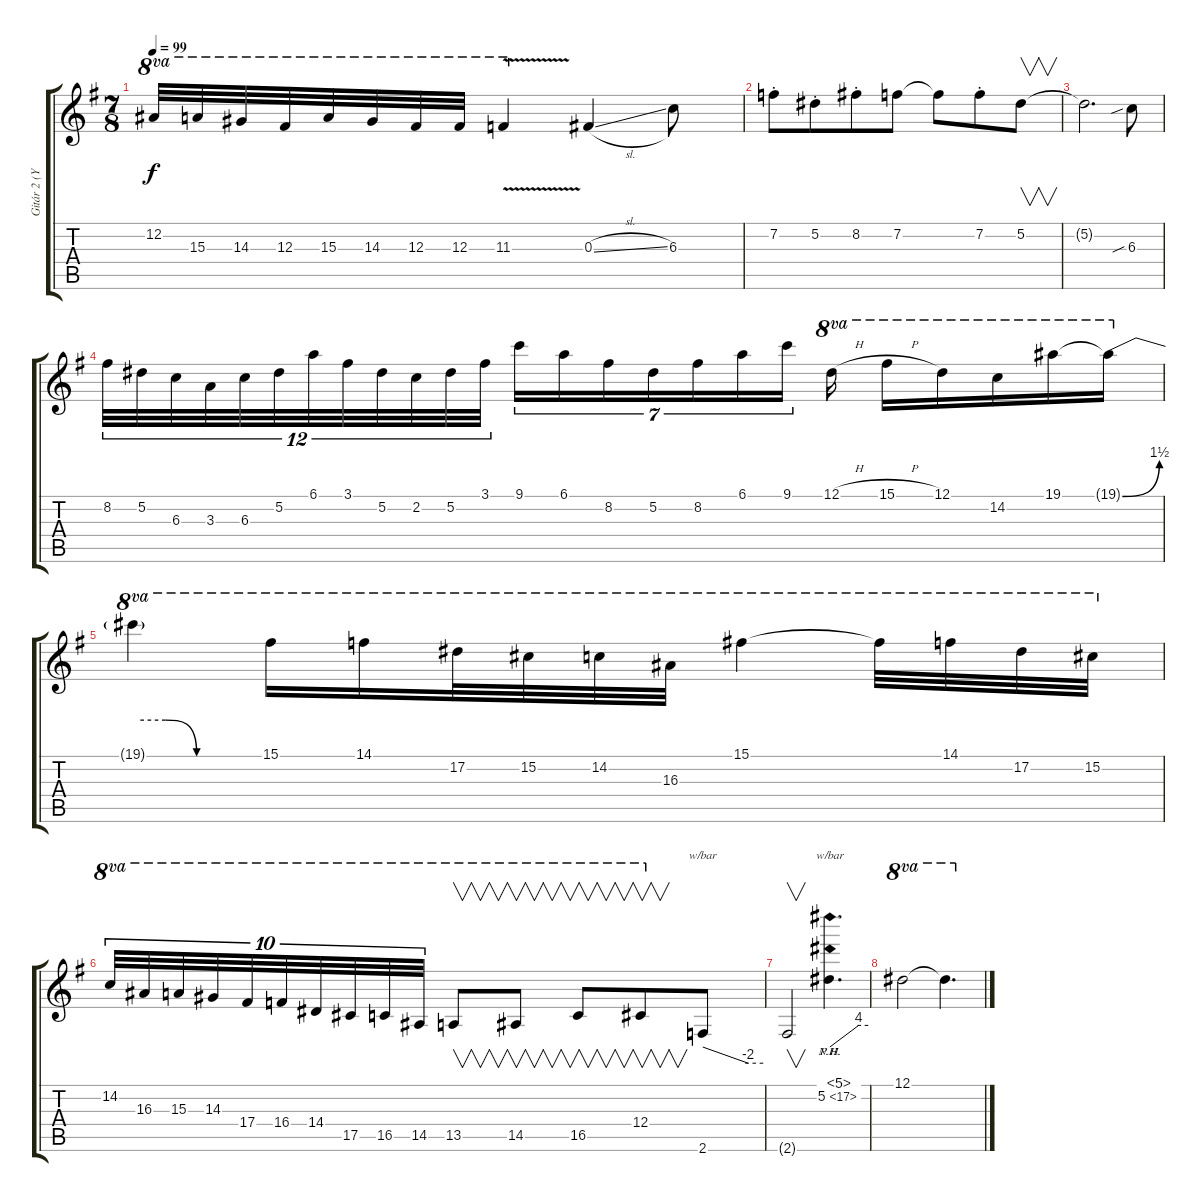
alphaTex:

\track ("Gitár 2 (Yngwie Malmsteen)" "Gitár 2 (Y") {instrument distortionguitar}
\staff {score tabs}
\tuning (Eb4 Bb3 Gb3 Db3 Ab2 Eb2) {hide}
\ts (7 8)
\tempo 99
\clef g2
\ks g
12.2.32{ot 8va dy f} 15.3.32{ot 8va} 14.3.32{ot 8va} 12.3.32{ot 8va beam merge} 15.3.32{ot 8va} 14.3.32{ot 8va} 12.3.32{ot 8va} 12.3.32{ot 8va} 11.3{v}.4{ot 8va} 0.3{sl}.4 6.3.8 |
7.2{st}.8 5.2{st}.8 8.2{st}.8{beam merge} 7.2.8{beam split} 7.2{t}.8{beam merge} 7.2{st}.8 5.2.8{v} |
5.2{t}.2{d} 6.3{sib}.8 |
8.2.32{tu (12 8)} 5.2.32{tu (12 8)} 6.3.32{tu (12 8)} 3.3.32{tu (12 8)} 6.3.32{tu (12 8)} 5.2.32{tu (12 8) beam merge} 6.1.32{tu (12 8)} 3.1.32{tu (12 8)} 5.2.32{tu (12 8)} 2.2.32{tu (12 8)} 5.2.32{tu (12 8)} 3.1.32{tu (12 8)} 9.1.16{tu (7 4)} 6.1.16{tu (7 4)} 8.2.16{tu (7 4)} 5.2.16{tu (7 4) beam merge} 8.2.16{tu (7 4)} 6.1.16{tu (7 4)} 9.1.16{tu (7 4)} 12.1{h}.16{ot 8va} 15.1{h}.16{ot 8va beam merge} 12.1.16{ot 8va} 14.2.16{ot 8va} 19.1.16{ot 8va} 19.1{be (bend 0 0 60 6) t}.16{ot 8va} |
19.1{be (custom 0 6 15 6 30 0 60 0) t}.4{ot 8va} 15.1.16{ot 8va} 14.1.16{ot 8va beam merge} 17.2.32{ot 8va} 15.2.32{ot 8va} 14.2.32{ot 8va} 16.3.32{ot 8va} 15.1.4{ot 8va} 15.1{t}.32{ot 8va} 14.1.32{ot 8va} 17.2.32{ot 8va} 15.2.32{ot 8va} |
14.2.32{tu (10 8) ot 8va} 16.3.32{tu (10 8) ot 8va} 15.3.32{tu (10 8) ot 8va} 14.3.32{tu (10 8) ot 8va} 17.4.32{tu (10 8) ot 8va beam merge} 16.4.32{tu (10 8) ot 8va} 14.4.32{tu (10 8) ot 8va} 17.5.32{tu (10 8) ot 8va} 16.5.32{tu (10 8) ot 8va} 14.5.32{tu (10 8) ot 8va} 13.5.8{v ot 8va beam merge} 14.5.8{v ot 8va beam split} 16.5.8{v ot 8va beam merge} 12.4.8{v ot 8va} 2.6.8{tbe (custom default 0 0 45 -8 60 -8)} |
2.6{t}.2{v} (5.1{nh} 5.2{ph 12}).4{d tbe (custom default 0 0 45 16 60 16)} |
12.1.2{ot 8va} 12.1{t}.4{d ot 8va}
